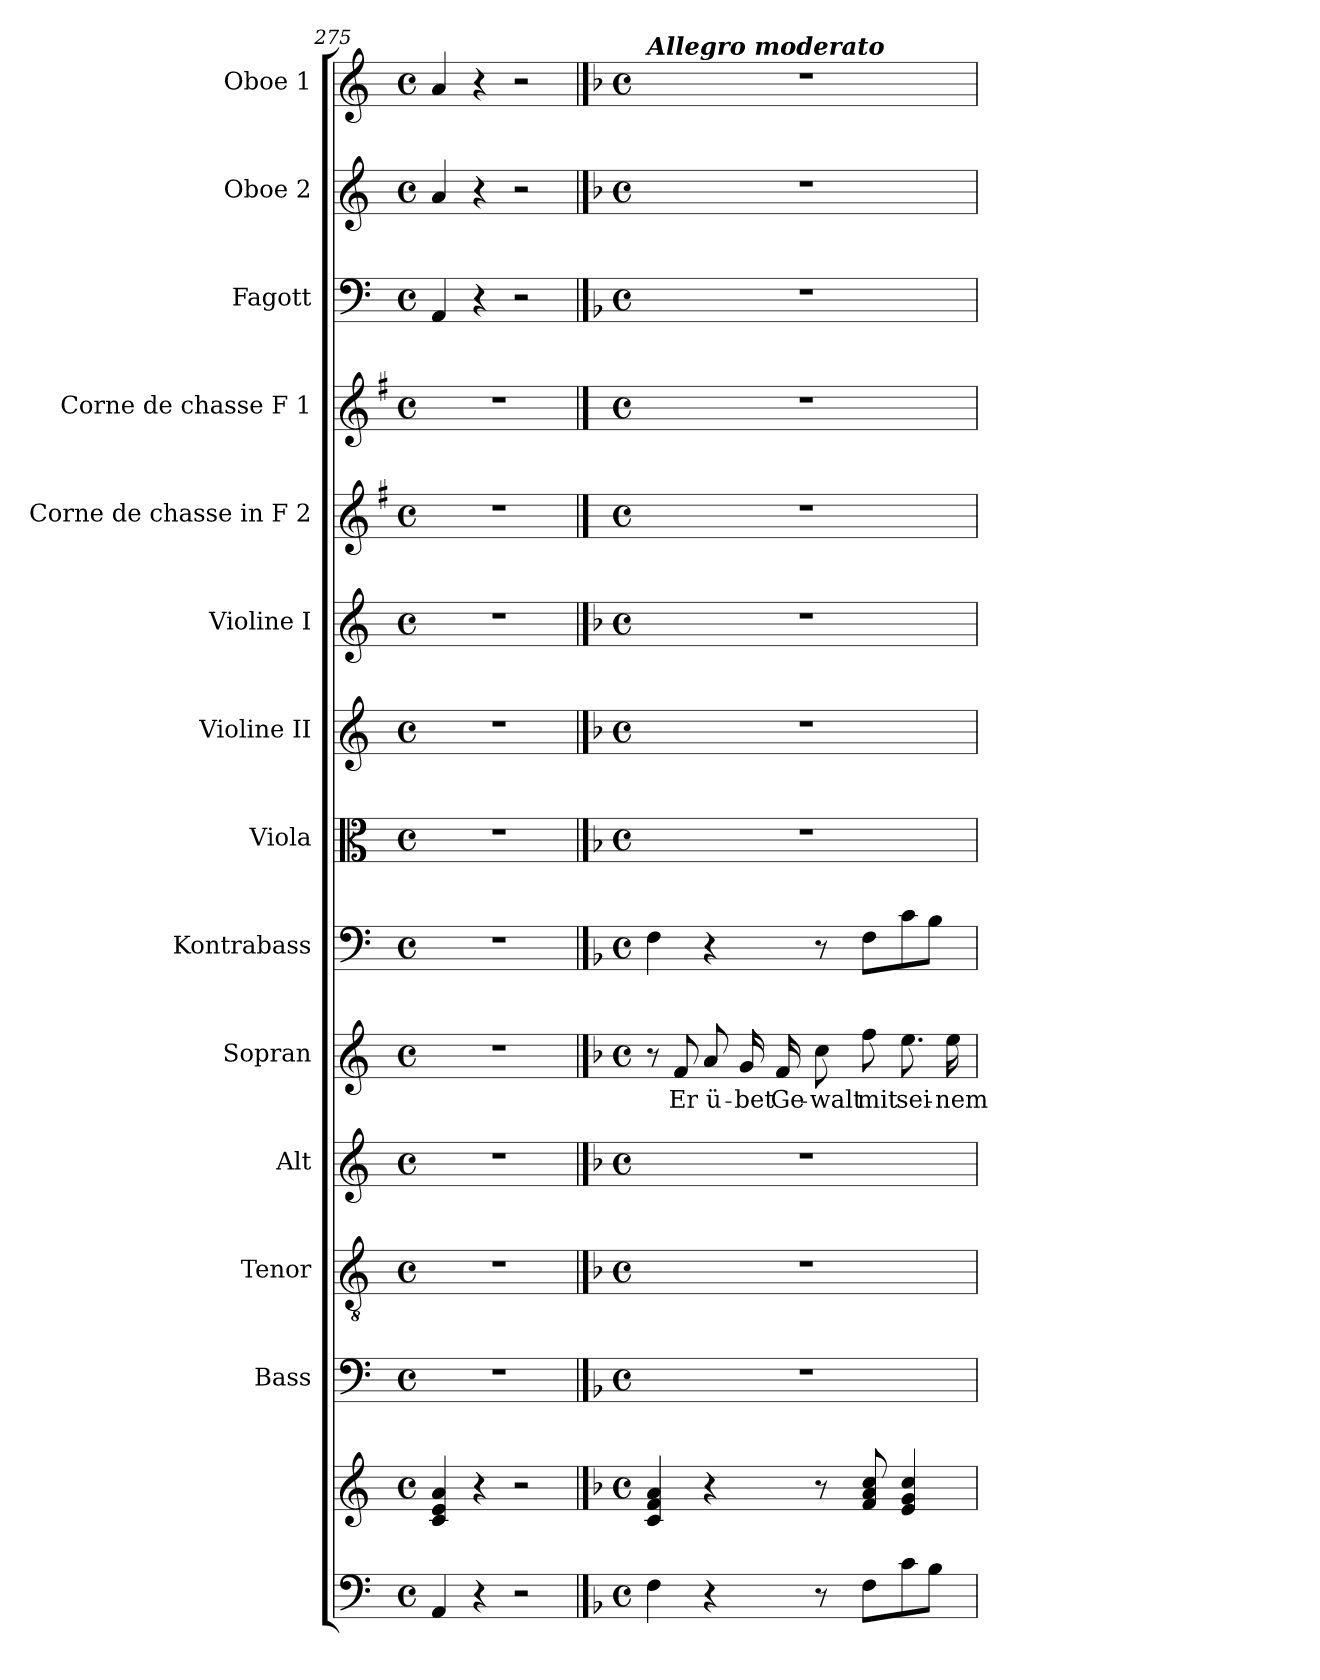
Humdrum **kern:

**kern	**kern	**kern	**kern	**kern	**kern	**text	**kern	**kern	**kern	**kern	**kern	**kern	**kern	**kern	**kern
*part14	*part14	*part13	*part12	*part11	*part10	*part10	*part9	*part8	*part7	*part6	*part5	*part4	*part3	*part2	*part1
*staff15	*staff14	*staff13	*staff12	*staff11	*staff10	*staff10	*staff9	*staff8	*staff7	*staff6	*staff5	*staff4	*staff3	*staff2	*staff1
*	*	*I"Bass	*I"Tenor	*I"Alt	*I"Sopran	*	*I"Kontrabass	*I"Viola	*I"Violine II	*I"Violine I	*I"Corne de chasse in F 2	*I"Corne de chasse F 1	*I"Fagott	*I"Oboe 2	*I"Oboe 1
*	*	*I'B.	*I'T.	*I'A.	*I'S.	*	*I'Kb.	*I'Vla.	*I'Vl. II	*I'Vl. I	*	*	*I'Fg.	*I'Ob. 2	*I'Ob. 1
*clefF4	*clefG2	*clefF4	*clefGv2	*clefG2	*clefG2	*	*clefF4	*clefC3	*clefG2	*clefG2	*clefG2	*clefG2	*clefF4	*clefG2	*clefG2
*	*	*	*	*	*	*	*ITrd7c12	*	*	*	*ITrd4c7	*ITrd4c7	*	*	*
*k[]	*k[]	*k[]	*k[]	*k[]	*k[]	*	*k[]	*k[]	*k[]	*k[]	*k[]	*k[]	*k[]	*k[]	*k[]
*C:	*C:	*C:	*C:	*C:	*C:	*	*C:	*C:	*C:	*C:	*C:	*C:	*C:	*C:	*C:
*M4/4	*M4/4	*M4/4	*M4/4	*M4/4	*M4/4	*	*M4/4	*M4/4	*M4/4	*M4/4	*M4/4	*M4/4	*M4/4	*M4/4	*M4/4
*met(c)	*met(c)	*met(c)	*met(c)	*met(c)	*met(c)	*	*met(c)	*met(c)	*met(c)	*met(c)	*met(c)	*met(c)	*met(c)	*met(c)	*met(c)
=275	=275	=275	=275	=275	=275	=275	=275	=275	=275	=275	=275	=275	=275	=275	=275
4AA/	4c/ 4e/ 4a/	1r	1r	1r	1r	.	1r	1r	1r	1r	1r	1r	4AA/	4a/	4a/
4r	4r	.	.	.	.	.	.	.	.	.	.	.	4r	4r	4r
2r	2r	.	.	.	.	.	.	.	.	.	.	.	2r	2r	2r
!!LO:PB:g=z
==276	==276	==276	==276	==276	==276	==276	==276	==276	==276	==276	==276	==276	==276	==276	==276
*k[b-]	*k[b-]	*k[b-]	*k[b-]	*k[b-]	*k[b-]	*	*k[b-]	*k[b-]	*k[b-]	*k[b-]	*k[b-]	*k[b-]	*k[b-]	*k[b-]	*k[b-]
*F:	*F:	*F:	*F:	*F:	*F:	*	*F:	*F:	*F:	*F:	*F:	*F:	*F:	*F:	*F:
*M4/4	*M4/4	*M4/4	*M4/4	*M4/4	*M4/4	*	*M4/4	*M4/4	*M4/4	*M4/4	*M4/4	*M4/4	*M4/4	*M4/4	*M4/4
*met(c)	*met(c)	*met(c)	*met(c)	*met(c)	*met(c)	*	*met(c)	*met(c)	*met(c)	*met(c)	*met(c)	*met(c)	*met(c)	*met(c)	*met(c)
!	!	!	!	!	!	!	!	!	!	!	!	!	!	!	!LO:TX:a:Bi:t=Allegro moderato
4F\	4c/ 4f/ 4a/	1r	1r	1r	8r	.	4FF\	1r	1r	1r	1r	1r	1r	1r	1r
!	!	!	!	!	!	!LO:LY:b	!	!	!	!	!	!	!	!	!
.	.	.	.	.	8f/	Er	.	.	.	.	.	.	.	.	.
!	!	!	!	!	!	!LO:LY:b	!	!	!	!	!	!	!	!	!
4r	4r	.	.	.	8a/	ü-	4r	.	.	.	.	.	.	.	.
!	!	!	!	!	!	!LO:LY:b	!	!	!	!	!	!	!	!	!
.	.	.	.	.	16g/	-bet	.	.	.	.	.	.	.	.	.
!	!	!	!	!	!	!LO:LY:b	!	!	!	!	!	!	!	!	!
.	.	.	.	.	16f/	Ge-	.	.	.	.	.	.	.	.	.
!	!	!	!	!	!	!LO:LY:b	!	!	!	!	!	!	!	!	!
8r	8r	.	.	.	8cc\	-walt	8r	.	.	.	.	.	.	.	.
!	!	!	!	!	!	!LO:LY:b	!	!	!	!	!	!	!	!	!
8F\L	8f/ 8a/ 8cc/	.	.	.	8ff\	mit	8FF\L	.	.	.	.	.	.	.	.
!	!	!	!	!	!	!LO:LY:b	!	!	!	!	!	!	!	!	!
8c\	4e/ 4g/ 4cc/	.	.	.	8.ee\	sei-	8C\	.	.	.	.	.	.	.	.
8B-\J	.	.	.	.	.	.	8BB-\J	.	.	.	.	.	.	.	.
!	!	!	!	!	!	!LO:LY:b	!	!	!	!	!	!	!	!	!
.	.	.	.	.	16ee\	-nem	.	.	.	.	.	.	.	.	.
=	=	=	=	=	=	=	=	=	=	=	=	=	=	=	=
*-	*-	*-	*-	*-	*-	*-	*-	*-	*-	*-	*-	*-	*-	*-	*-
